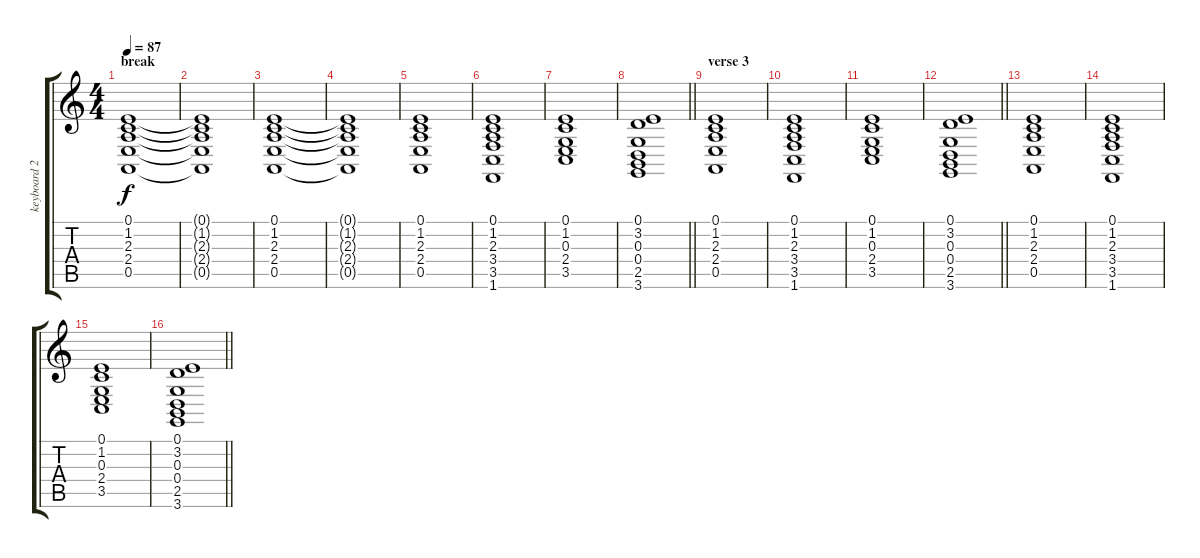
\track ("keyboard 2" "keyboard 2") {instrument pad2warm}
\staff {score tabs}
\tuning (E4 B3 G3 D3 A2 E2) {hide}
\ts (4 4)
\section ("" "break")
\tempo 87
\clef g2
\ks c
(0.1 1.2 2.3 2.4 0.5).1{dy f} |
(0.1{t} 1.2{t} 2.3{t} 2.4{t} 0.5{t}).1 |
(0.1 1.2 2.3 2.4 0.5).1 |
(0.1{t} 1.2{t} 2.3{t} 2.4{t} 0.5{t}).1 |
(0.1 1.2 2.3 2.4 0.5).1 |
(0.1 1.2 2.3 3.4 3.5 1.6).1 |
(0.1 1.2 0.3 2.4 3.5).1 |
\barLineRight lightlight
(0.1 3.2 0.3 0.4 2.5 3.6).1 |
\section ("" "verse 3")
(0.1 1.2 2.3 2.4 0.5).1 |
(0.1 1.2 2.3 3.4 3.5 1.6).1 |
(0.1 1.2 0.3 2.4 3.5).1 |
\barLineRight lightlight
(0.1 3.2 0.3 0.4 2.5 3.6).1 |
(0.1 1.2 2.3 2.4 0.5).1 |
(0.1 1.2 2.3 3.4 3.5 1.6).1 |
(0.1 1.2 0.3 2.4 3.5).1 |
\barLineRight lightlight
(0.1 3.2 0.3 0.4 2.5 3.6).1
